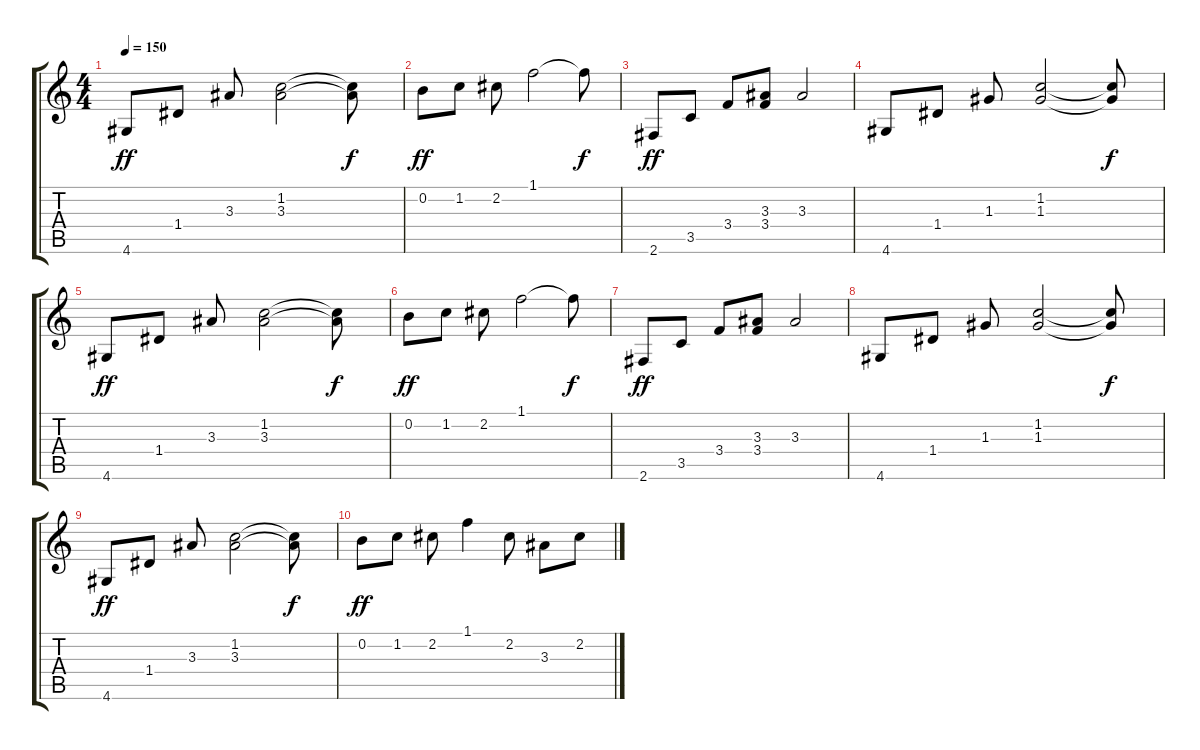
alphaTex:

\track "" {instrument distortionguitar}
\staff {score tabs}
\tuning (E4 B3 G3 D3 A2 E2) {hide}
\ts (4 4)
\tempo 150
\clef g2
\ks c
4.6.8{dy ff} 1.4.8 3.3.8 (1.2 3.3).2 (1.2{t} 3.3{t}).8{dy f} |
0.2.8{dy ff} 1.2.8 2.2.8 1.1.2 1.1{t}.8{dy f} |
2.6.8{dy ff} 3.5.8 3.4.8 (3.3 3.4).8 3.3.2 |
4.6.8 1.4.8 1.3.8 (1.2 1.3).2 (1.2{t} 1.3{t}).8{dy f} |
4.6.8{dy ff} 1.4.8 3.3.8 (1.2 3.3).2 (1.2{t} 3.3{t}).8{dy f} |
0.2.8{dy ff} 1.2.8 2.2.8 1.1.2 1.1{t}.8{dy f} |
2.6.8{dy ff} 3.5.8 3.4.8 (3.3 3.4).8 3.3.2 |
4.6.8 1.4.8 1.3.8 (1.2 1.3).2 (1.2{t} 1.3{t}).8{dy f} |
4.6.8{dy ff} 1.4.8 3.3.8 (1.2 3.3).2 (1.2{t} 3.3{t}).8{dy f} |
0.2.8{dy ff} 1.2.8 2.2.8 1.1.4 2.2.8 3.3.8 2.2.8
